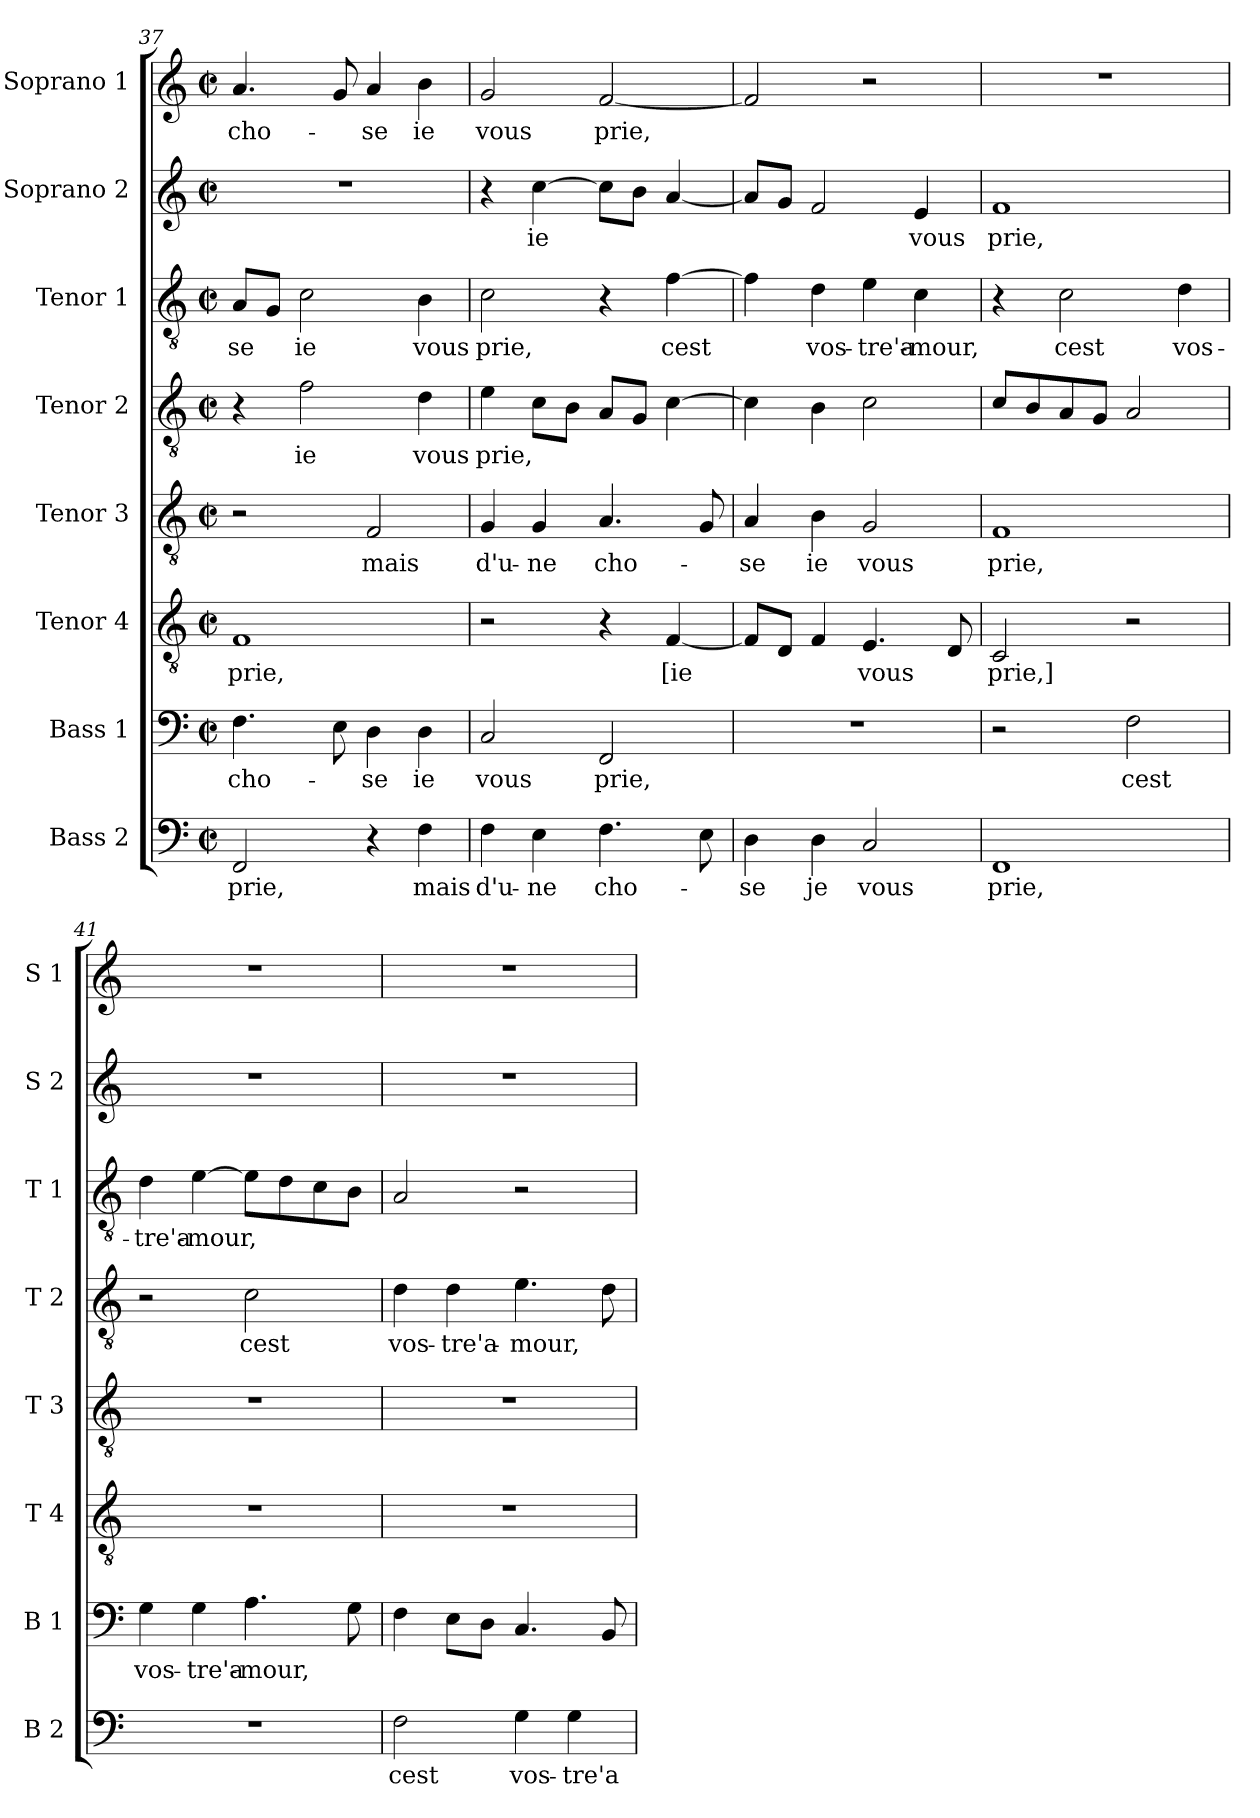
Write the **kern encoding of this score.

**kern	**text	**kern	**text	**kern	**text	**kern	**text	**kern	**text	**kern	**text	**kern	**text	**kern	**text
*part8	*part8	*part7	*part7	*part6	*part6	*part5	*part5	*part4	*part4	*part3	*part3	*part2	*part2	*part1	*part1
*staff8	*staff8	*staff7	*staff7	*staff6	*staff6	*staff5	*staff5	*staff4	*staff4	*staff3	*staff3	*staff2	*staff2	*staff1	*staff1
*I"Bass 2	*	*I"Bass 1	*	*I"Tenor 4	*	*I"Tenor 3	*	*I"Tenor 2	*	*I"Tenor 1	*	*I"Soprano 2	*	*I"Soprano 1	*
*I'B 2	*	*I'B 1	*	*I'T 4	*	*I'T 3	*	*I'T 2	*	*I'T 1	*	*I'S 2	*	*I'S 1	*
*clefF4	*	*clefF4	*	*clefGv2	*	*clefGv2	*	*clefGv2	*	*clefGv2	*	*clefG2	*	*clefG2	*
*k[]	*	*k[]	*	*k[]	*	*k[]	*	*k[]	*	*k[]	*	*k[]	*	*k[]	*
*C:	*	*C:	*	*C:	*	*C:	*	*C:	*	*C:	*	*C:	*	*C:	*
*M2/2	*	*M2/2	*	*M2/2	*	*M2/2	*	*M2/2	*	*M2/2	*	*M2/2	*	*M2/2	*
*met(c|)	*	*met(c|)	*	*met(c|)	*	*met(c|)	*	*met(c|)	*	*met(c|)	*	*met(c|)	*	*met(c|)	*
=37	=37	=37	=37	=37	=37	=37	=37	=37	=37	=37	=37	=37	=37	=37	=37
2FF/	prie,	4.F\	cho-	1F	prie,	2r	.	4r	.	8A/L	-se	1r	.	4.a/	cho-
.	.	.	.	.	.	.	.	.	.	8G/J	.	.	.	.	.
.	.	.	.	.	.	.	.	2f\	ie	2c\	ie	.	.	.	.
.	.	8E\	.	.	.	.	.	.	.	.	.	.	.	8g/	.
4r	.	4D\	-se	.	.	2F/	mais	.	.	.	.	.	.	4a/	-se
4F\	mais	4D\	ie	.	.	.	.	4d\	vous	4B\	vous	.	.	4b\	ie
=38	=38	=38	=38	=38	=38	=38	=38	=38	=38	=38	=38	=38	=38	=38	=38
4F\	d'u-	2C/	vous	2r	.	4G/	d'u-	4e\	prie,	2c\	prie,	4r	.	2g/	vous
4E\	-ne	.	.	.	.	4G/	-ne	8c\L	.	.	.	[4cc\	ie	.	.
.	.	.	.	.	.	.	.	8B\J	.	.	.	.	.	.	.
4.F\	cho-	2FF/	prie,	4r	.	4.A/	cho-	8A/L	.	4r	.	8cc\L]	.	[2f/	prie,
.	.	.	.	.	.	.	.	8G/J	.	.	.	8b\J	.	.	.
.	.	.	.	[4F/	[ie	.	.	[4c\	.	[4f\	cest	[4a/	.	.	.
8E\	.	.	.	.	.	8G/	.	.	.	.	.	.	.	.	.
=39	=39	=39	=39	=39	=39	=39	=39	=39	=39	=39	=39	=39	=39	=39	=39
4D\	-se	1r	.	8F/L]	.	4A/	-se	4c\]	.	4f\]	.	8a/L]	.	2f/]	.
.	.	.	.	8D/J	.	.	.	.	.	.	.	8g/J	.	.	.
4D\	je	.	.	4F/	.	4B\	ie	4B\	.	4d\	vos-	2f/	.	.	.
2C/	vous	.	.	4.E/	vous	2G/	vous	2c\	.	4e\	-tre'a-	.	.	2r	.
.	.	.	.	.	.	.	.	.	.	4c\	-mour,	4e/	vous	.	.
.	.	.	.	8D/	.	.	.	.	.	.	.	.	.	.	.
=40	=40	=40	=40	=40	=40	=40	=40	=40	=40	=40	=40	=40	=40	=40	=40
1FF	prie,	2r	.	2C/	prie,]	1F	prie,	8c/L	.	4r	.	1f	prie,	1r	.
.	.	.	.	.	.	.	.	8B/	.	.	.	.	.	.	.
.	.	.	.	.	.	.	.	8A/	.	2c\	cest	.	.	.	.
.	.	.	.	.	.	.	.	8G/J	.	.	.	.	.	.	.
.	.	2F\	cest	2r	.	.	.	2A/	.	.	.	.	.	.	.
.	.	.	.	.	.	.	.	.	.	4d\	vos-	.	.	.	.
=41	=41	=41	=41	=41	=41	=41	=41	=41	=41	=41	=41	=41	=41	=41	=41
1r	.	4G\	vos-	1r	.	1r	.	2r	.	4d\	-tre'a-	1r	.	1r	.
.	.	4G\	-tre'a-	.	.	.	.	.	.	[4e\	-mour,	.	.	.	.
.	.	4.A\	-mour,	.	.	.	.	2c\	cest	8e\L]	.	.	.	.	.
.	.	.	.	.	.	.	.	.	.	8d\	.	.	.	.	.
.	.	.	.	.	.	.	.	.	.	8c\	.	.	.	.	.
.	.	8G\	.	.	.	.	.	.	.	8B\J	.	.	.	.	.
!!LO:LB:g=z
=42	=42	=42	=42	=42	=42	=42	=42	=42	=42	=42	=42	=42	=42	=42	=42
2F\	cest	4F\	.	1r	.	1r	.	4d\	vos-	2A/	.	1r	.	1r	.
.	.	8E\L	.	.	.	.	.	4d\	-tre'a-	.	.	.	.	.	.
.	.	8D\J	.	.	.	.	.	.	.	.	.	.	.	.	.
4G\	vos-	4.C/	.	.	.	.	.	4.e\	-mour,	2r	.	.	.	.	.
4G\	-tre'a-	.	.	.	.	.	.	.	.	.	.	.	.	.	.
.	.	8BB/	.	.	.	.	.	8d\	.	.	.	.	.	.	.
=	=	=	=	=	=	=	=	=	=	=	=	=	=	=	=
*-	*-	*-	*-	*-	*-	*-	*-	*-	*-	*-	*-	*-	*-	*-	*-
